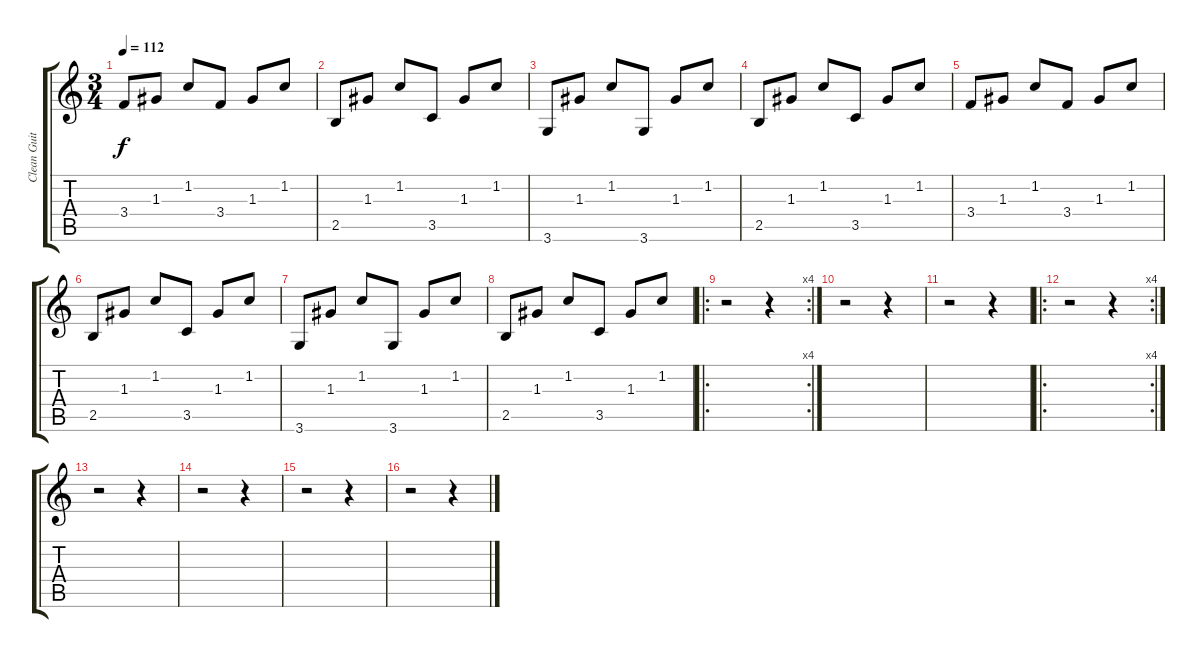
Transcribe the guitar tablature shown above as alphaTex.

\track ("Clean Guitar" "Clean Guit") {instrument electricguitarclean}
\staff {score tabs}
\tuning (E4 B3 G3 D3 A2 E2) {hide}
\ts (3 4)
\tempo 112
\clef g2
\ks c
3.4.8{dy f instrument electricguitarclean} 1.3.8 1.2.8 3.4.8 1.3.8 1.2.8 |
2.5.8 1.3.8 1.2.8 3.5.8 1.3.8 1.2.8 |
3.6.8 1.3.8 1.2.8 3.6.8 1.3.8 1.2.8 |
2.5.8 1.3.8 1.2.8 3.5.8 1.3.8 1.2.8 |
3.4.8 1.3.8 1.2.8 3.4.8 1.3.8 1.2.8 |
2.5.8 1.3.8 1.2.8 3.5.8 1.3.8 1.2.8 |
3.6.8 1.3.8 1.2.8 3.6.8 1.3.8 1.2.8 |
2.5.8 1.3.8 1.2.8 3.5.8 1.3.8 1.2.8 |
\ro
\rc 4
r.2 r.4 |
r.2 r.4 |
r.2 r.4 |
\ro
\rc 4
r.2 r.4 |
r.2 r.4 |
r.2 r.4 |
r.2 r.4 |
r.2 r.4
